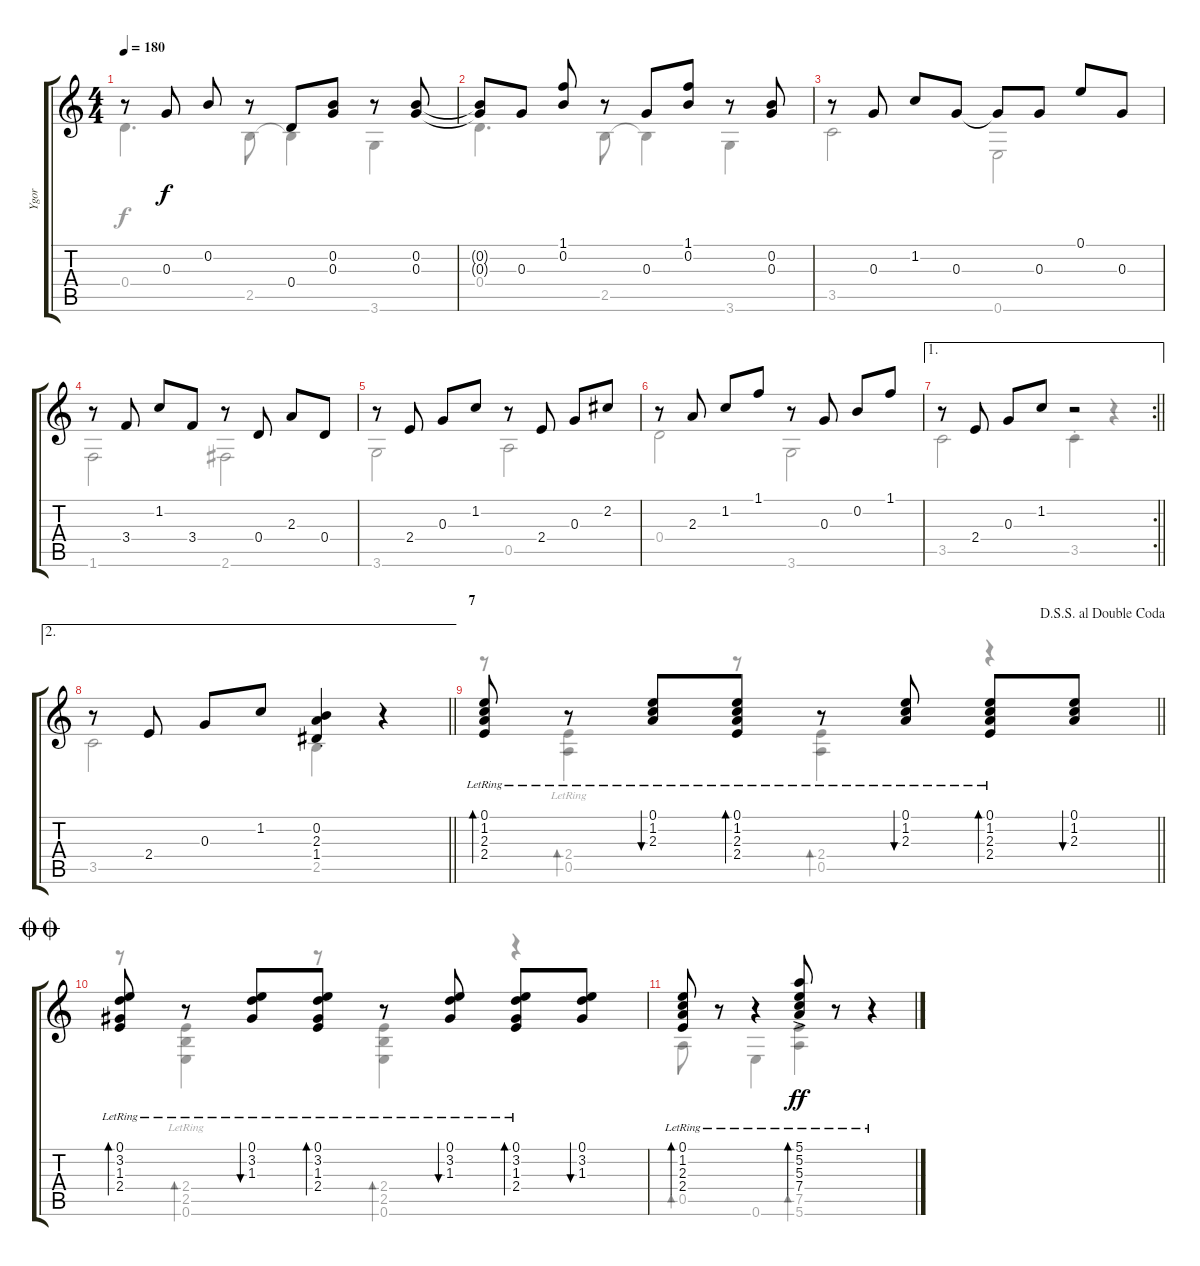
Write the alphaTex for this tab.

\track ("Ygor" "Ygor") {instrument acousticguitarnylon}
\staff {score tabs}
\tuning (E4 B3 G3 D3 A2 E2) {hide}
\voice
\ts (4 4)
\tempo 180
\clef g2
\ks c
r.8{dy f} 0.3.8 0.2.8 r.8 0.4.8 (0.2 0.3).8 r.8 (0.2 0.3).8 |
(0.2{t} 0.3{t}).8 0.3.8 (1.1 0.2).8 r.8 0.3.8 (1.1 0.2).8 r.8 (0.2 0.3).8 |
r.8 0.3.8 1.2.8 0.3.8 0.3{t}.8 0.3.8 0.1.8 0.3.8 |
r.8 3.4.8 1.2.8 3.4.8 r.8 0.4.8 2.3.8 0.4.8 |
r.8 2.4.8 0.3.8 1.2.8 r.8 2.4.8 0.3.8 2.2.8 |
r.8 2.3.8 1.2.8 1.1.8 r.8 0.3.8 0.2.8 1.1.8 |
\ae 1
\rc 2
\barLineRight lightlight
r.8 2.4.8 0.3.8 1.2.8 r.2 |
\ae 2
\barLineRight lightlight
r.8 2.4.8 0.3.8 1.2.8 (0.2 2.3{st} 1.4).4 r.4 |
\section ("" "7")
\jump dalsegnosegnoaldoublecoda
\barLineRight lightlight
(0.1{lr} 1.2{lr} 2.3{lr} 2.4{lr}).8{bd 60} r.8 (0.1{lr} 1.2{lr} 2.3{lr}).8{bu 60} (0.1{lr} 1.2{lr} 2.3{lr} 2.4{lr}).8{bd 60} r.8 (0.1{lr} 1.2{lr} 2.3{lr}).8{bu 60} (0.1{lr} 1.2{lr} 2.3{lr} 2.4{lr}).8{bd 60} (0.1 1.2 2.3).8{bu 60} |
\jump doublecoda
(0.1{lr} 3.2{lr} 1.3{lr} 2.4{lr}).8{bd 60} r.8 (0.1{lr} 3.2{lr} 1.3{lr}).8{bu 60} (0.1{lr} 3.2{lr} 1.3{lr} 2.4{lr}).8{bd 60} r.8 (0.1{lr} 3.2{lr} 1.3{lr}).8{bu 60} (0.1{lr} 3.2{lr} 1.3{lr} 2.4{lr}).8{bd 60} (0.1 3.2 1.3).8{bu 60} |
(0.1{lr} 1.2{lr} 2.3{lr} 2.4{lr}).8{bd 60} r.8 r.4 (5.1{ac lr} 5.2{lr} 5.3{lr} 7.4{lr}).8{bd 60 dy ff} r.8 r.4
\voice
\clef g2
\ottava regular
\simile none
\ks c
0.4.4{d dy f} 2.5.8 2.5{t}.4 3.6.4 |
0.4.4{d} 2.5.8 2.5{t}.4 3.6.4 |
3.5.2 0.6.2 |
1.6.2 2.6.2 |
3.6.2 0.5.2 |
0.4.2 3.6.2 |
\barLineRight lightlight
3.5.2 3.5{st}.4 r.4 |
\barLineRight lightlight
3.5.2 2.5{st}.4 r.4 |
\barLineRight lightlight
r.8 (2.4 0.5{lr}).4{bd 60} r.8 (2.4 0.5).4{bd 60} r.4 |
r.8 (2.4 2.5{lr} 0.6).4{bd 60} r.8 (2.4 2.5 0.6).4{bd 60} r.4 |
0.5.8{bd 60} r.8 0.6.4 (7.5 5.6).4{bd 60} r.4
